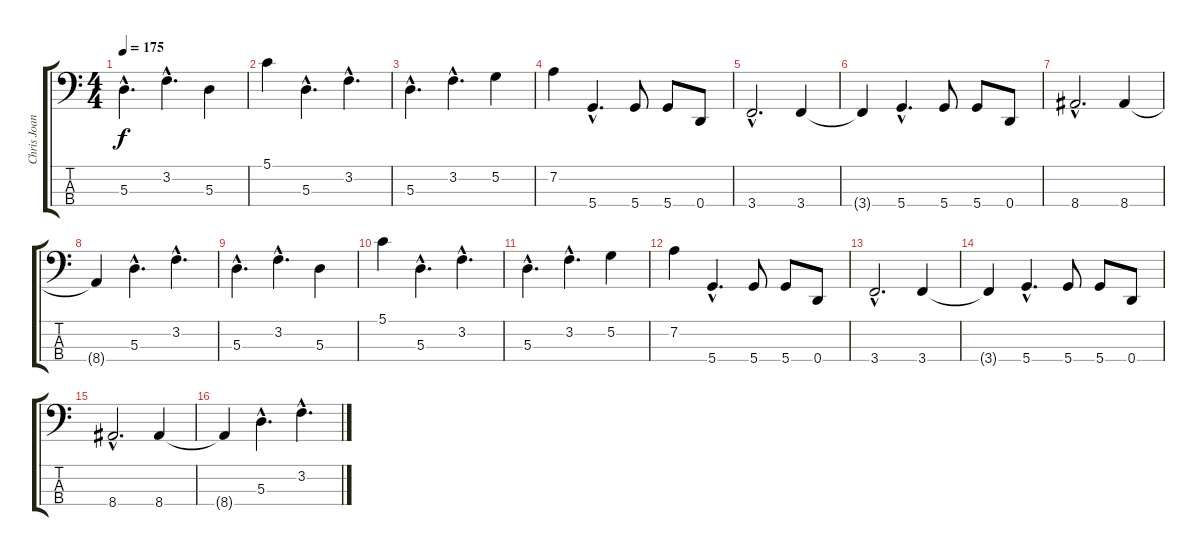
\track ("Chris Joannou" "Chris Joan") {instrument electricbasspick}
\staff {score tabs}
\tuning (G2 D2 A1 D1) {hide}
\ts (4 4)
\tempo 175
\clef f4
\ks c
5.3{hac}.4{d dy f} 3.2{hac}.4{d} 5.3.4 |
5.1.4 5.3{hac}.4{d} 3.2{hac}.4{d} |
5.3{hac}.4{d} 3.2{hac}.4{d} 5.2.4 |
7.2.4 5.4{hac}.4{d} 5.4.8 5.4.8 0.4.8 |
3.4{hac}.2{d} 3.4.4 |
3.4{t}.4 5.4{hac}.4{d} 5.4.8 5.4.8 0.4.8 |
8.4{hac}.2{d} 8.4.4 |
8.4{t}.4 5.3{hac}.4{d} 3.2{hac}.4{d} |
5.3{hac}.4{d} 3.2{hac}.4{d} 5.3.4 |
5.1.4 5.3{hac}.4{d} 3.2{hac}.4{d} |
5.3{hac}.4{d} 3.2{hac}.4{d} 5.2.4 |
7.2.4 5.4{hac}.4{d} 5.4.8 5.4.8 0.4.8 |
3.4{hac}.2{d} 3.4.4 |
3.4{t}.4 5.4{hac}.4{d} 5.4.8 5.4.8 0.4.8 |
8.4{hac}.2{d} 8.4.4 |
8.4{t}.4 5.3{hac}.4{d} 3.2{hac}.4{d}
